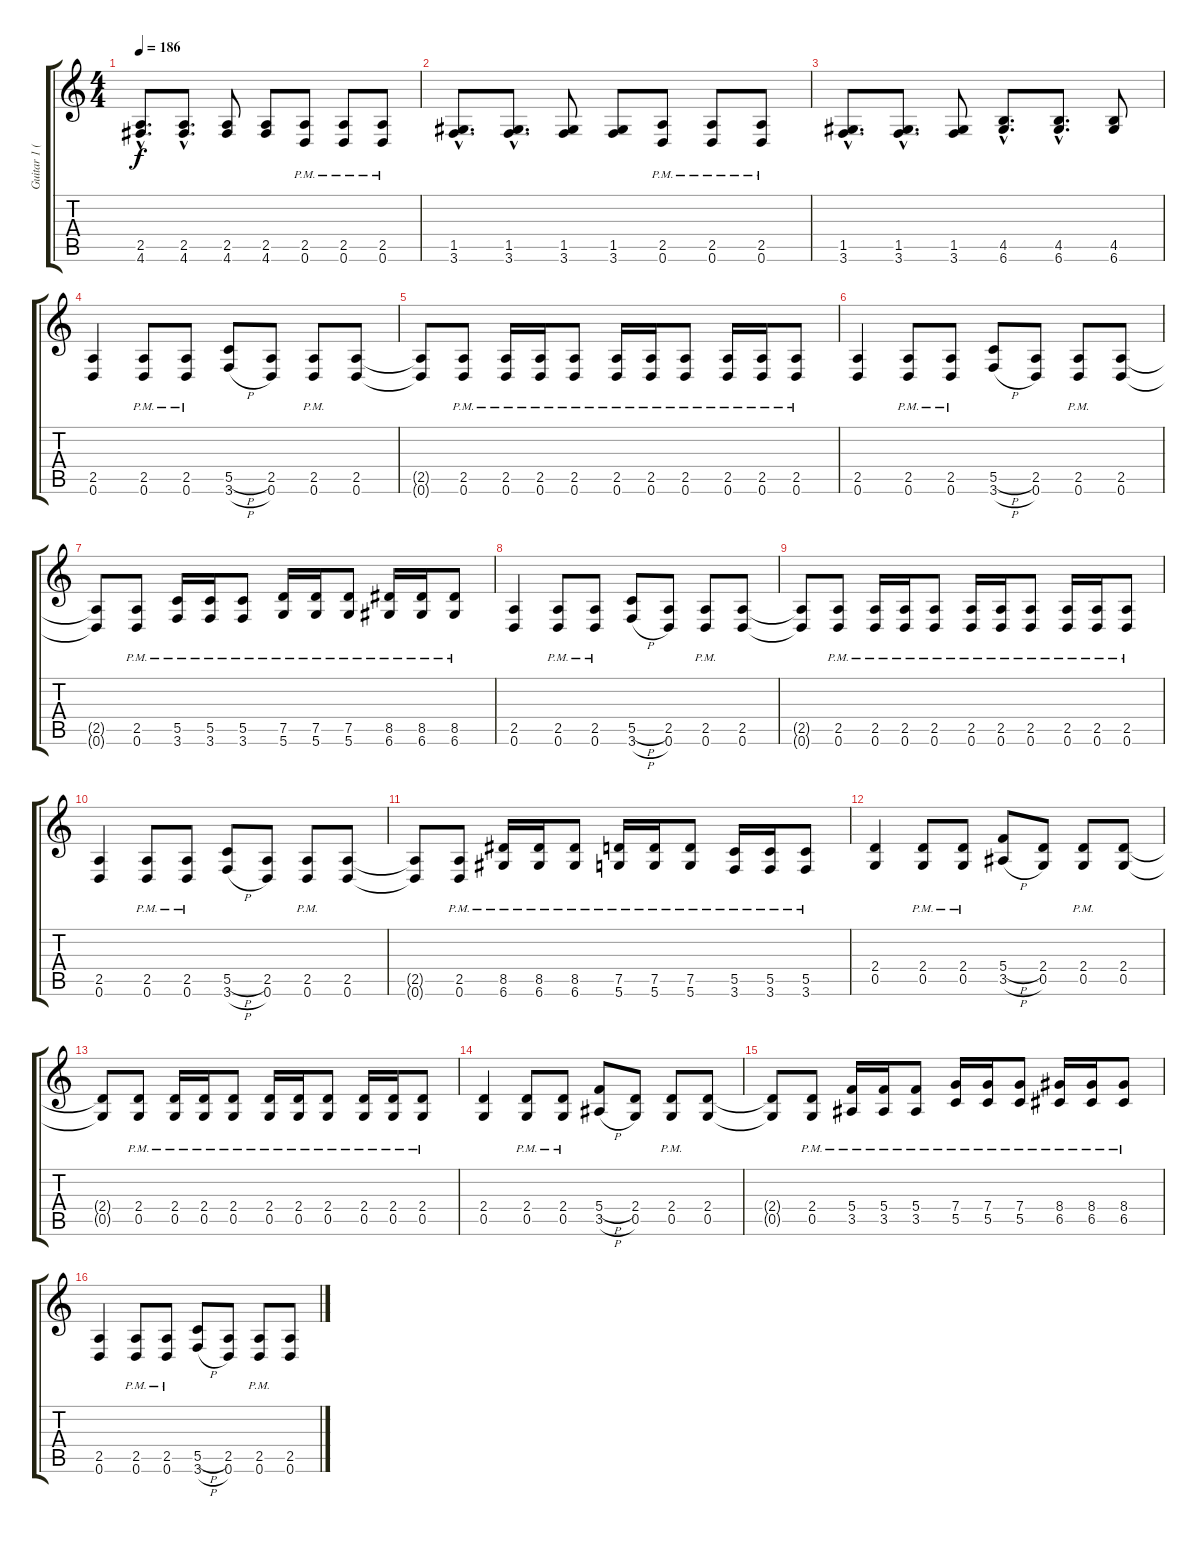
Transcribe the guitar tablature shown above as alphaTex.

\track ("Guitar 1 (Post)" "Guitar 1 (") {instrument distortionguitar}
\staff {score tabs}
\tuning (D4 A3 F3 C3 G2 D2) {hide}
\ts (4 4)
\tempo 186
\clef g2
\ks c
(2.5{hac} 4.6{hac}).8{d dy f} (2.5{hac} 4.6{hac}).8{d} (2.5 4.6).8 (2.5 4.6).8 (2.5{pm} 0.6{pm}).8 (2.5{pm} 0.6{pm}).8 (2.5{pm} 0.6{pm}).8 |
(1.5{hac} 3.6{hac}).8{d} (1.5{hac} 3.6{hac}).8{d} (1.5 3.6).8 (1.5 3.6).8 (2.5{pm} 0.6{pm}).8 (2.5{pm} 0.6{pm}).8 (2.5{pm} 0.6{pm}).8 |
(1.5{hac} 3.6{hac}).8{d} (1.5{hac} 3.6{hac}).8{d} (1.5 3.6).8 (4.5{hac} 6.6{hac}).8{d} (4.5{hac} 6.6{hac}).8{d} (4.5 6.6).8 |
(2.5 0.6).4 (2.5{pm} 0.6{pm}).8 (2.5{pm} 0.6{pm}).8 (5.5{h} 3.6{h}).8 (2.5 0.6).8 (2.5{pm} 0.6{pm}).8 (2.5 0.6).8 |
(2.5{t} 0.6{t}).8 (2.5{pm} 0.6{pm}).8 (2.5{pm} 0.6{pm}).16 (2.5{pm} 0.6{pm}).16 (2.5{pm} 0.6{pm}).8 (2.5{pm} 0.6{pm}).16 (2.5{pm} 0.6{pm}).16 (2.5{pm} 0.6{pm}).8 (2.5{pm} 0.6{pm}).16 (2.5{pm} 0.6{pm}).16 (2.5{pm} 0.6{pm}).8 |
(2.5 0.6).4 (2.5{pm} 0.6{pm}).8 (2.5{pm} 0.6{pm}).8 (5.5{h} 3.6{h}).8 (2.5 0.6).8 (2.5{pm} 0.6{pm}).8 (2.5 0.6).8 |
(2.5{t} 0.6{t}).8 (2.5{pm} 0.6{pm}).8 (5.5{pm} 3.6{pm}).16 (5.5{pm} 3.6{pm}).16 (5.5{pm} 3.6{pm}).8 (7.5{pm} 5.6{pm}).16 (7.5{pm} 5.6{pm}).16 (7.5{pm} 5.6{pm}).8 (8.5{pm} 6.6{pm}).16 (8.5{pm} 6.6{pm}).16 (8.5{pm} 6.6{pm}).8 |
(2.5 0.6).4 (2.5{pm} 0.6{pm}).8 (2.5{pm} 0.6{pm}).8 (5.5{h} 3.6{h}).8 (2.5 0.6).8 (2.5{pm} 0.6{pm}).8 (2.5 0.6).8 |
(2.5{t} 0.6{t}).8 (2.5{pm} 0.6{pm}).8 (2.5{pm} 0.6{pm}).16 (2.5{pm} 0.6{pm}).16 (2.5{pm} 0.6{pm}).8 (2.5{pm} 0.6{pm}).16 (2.5{pm} 0.6{pm}).16 (2.5{pm} 0.6{pm}).8 (2.5{pm} 0.6{pm}).16 (2.5{pm} 0.6{pm}).16 (2.5{pm} 0.6{pm}).8 |
(2.5 0.6).4 (2.5{pm} 0.6{pm}).8 (2.5{pm} 0.6{pm}).8 (5.5{h} 3.6{h}).8 (2.5 0.6).8 (2.5{pm} 0.6{pm}).8 (2.5 0.6).8 |
(2.5{t} 0.6{t}).8 (2.5{pm} 0.6{pm}).8 (8.5{pm} 6.6{pm}).16 (8.5{pm} 6.6{pm}).16 (8.5{pm} 6.6{pm}).8 (7.5{pm} 5.6{pm}).16 (7.5{pm} 5.6{pm}).16 (7.5{pm} 5.6{pm}).8 (5.5{pm} 3.6{pm}).16 (5.5{pm} 3.6{pm}).16 (5.5{pm} 3.6{pm}).8 |
(2.4 0.5).4 (2.4{pm} 0.5{pm}).8 (2.4{pm} 0.5{pm}).8 (5.4{h} 3.5{h}).8 (2.4 0.5).8 (2.4{pm} 0.5{pm}).8 (2.4 0.5).8 |
(2.4{t} 0.5{t}).8 (2.4{pm} 0.5{pm}).8 (2.4{pm} 0.5{pm}).16 (2.4{pm} 0.5{pm}).16 (2.4{pm} 0.5{pm}).8 (2.4{pm} 0.5{pm}).16 (2.4{pm} 0.5{pm}).16 (2.4{pm} 0.5{pm}).8 (2.4{pm} 0.5{pm}).16 (2.4{pm} 0.5{pm}).16 (2.4{pm} 0.5{pm}).8 |
(2.4 0.5).4 (2.4{pm} 0.5{pm}).8 (2.4{pm} 0.5{pm}).8 (5.4{h} 3.5{h}).8 (2.4 0.5).8 (2.4{pm} 0.5{pm}).8 (2.4 0.5).8 |
(2.4{t} 0.5{t}).8 (2.4{pm} 0.5{pm}).8 (5.4{pm} 3.5{pm}).16 (5.4{pm} 3.5{pm}).16 (5.4{pm} 3.5{pm}).8 (7.4{pm} 5.5{pm}).16 (7.4{pm} 5.5{pm}).16 (7.4{pm} 5.5{pm}).8 (8.4{pm} 6.5{pm}).16 (8.4{pm} 6.5{pm}).16 (8.4{pm} 6.5{pm}).8 |
(2.5 0.6).4 (2.5{pm} 0.6{pm}).8 (2.5{pm} 0.6{pm}).8 (5.5{h} 3.6{h}).8 (2.5 0.6).8 (2.5{pm} 0.6{pm}).8 (2.5 0.6).8
